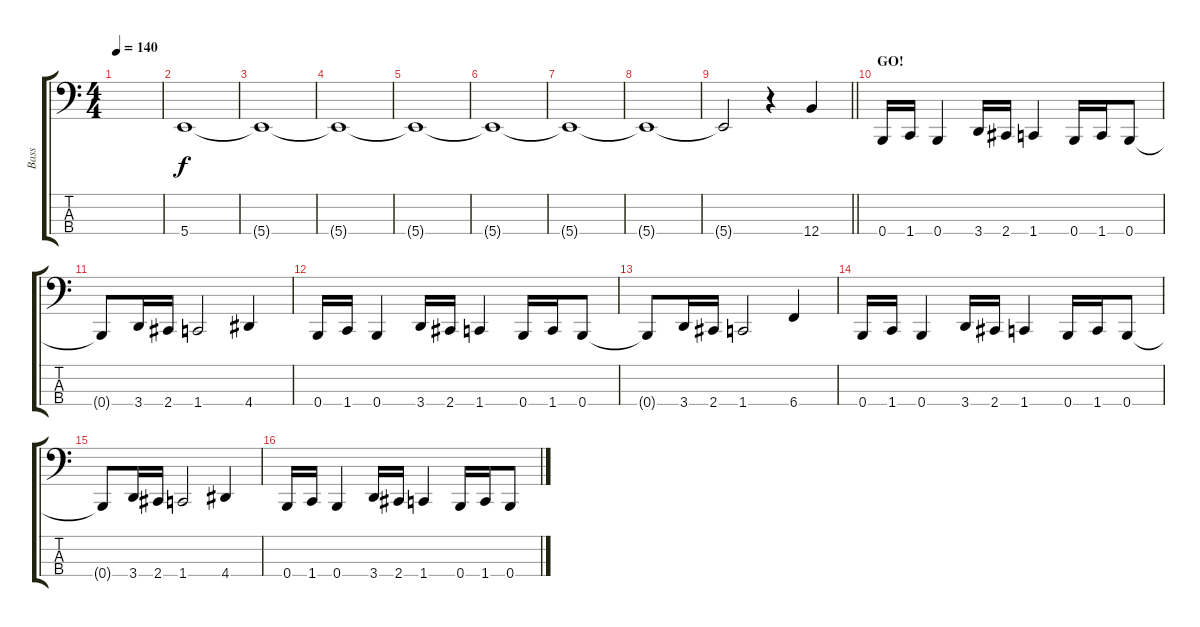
\track ("Bass" "Bass") {instrument electricbasspick}
\staff {score tabs}
\tuning (E2 B1 Gb1 B0) {hide}
\ts (4 4)
\tempo 140
\clef f4
\ks c
|
5.4.1 |
5.4{t}.1 |
5.4{t}.1 |
5.4{t}.1 |
5.4{t}.1 |
5.4{t}.1 |
5.4{t}.1 |
\barLineRight lightlight
5.4{t}.2 r.4 12.4.4 |
\section ("" "GO!")
0.4.16 1.4.16 0.4.4 3.4.16 2.4.16 1.4.4 0.4.16 1.4.16 0.4.8 |
0.4{t}.8 3.4.16 2.4.16 1.4.2 4.4.4 |
0.4.16 1.4.16 0.4.4 3.4.16 2.4.16 1.4.4 0.4.16 1.4.16 0.4.8 |
0.4{t}.8 3.4.16 2.4.16 1.4.2 6.4.4 |
0.4.16 1.4.16 0.4.4 3.4.16 2.4.16 1.4.4 0.4.16 1.4.16 0.4.8 |
0.4{t}.8 3.4.16 2.4.16 1.4.2 4.4.4 |
0.4.16 1.4.16 0.4.4 3.4.16 2.4.16 1.4.4 0.4.16 1.4.16 0.4.8
